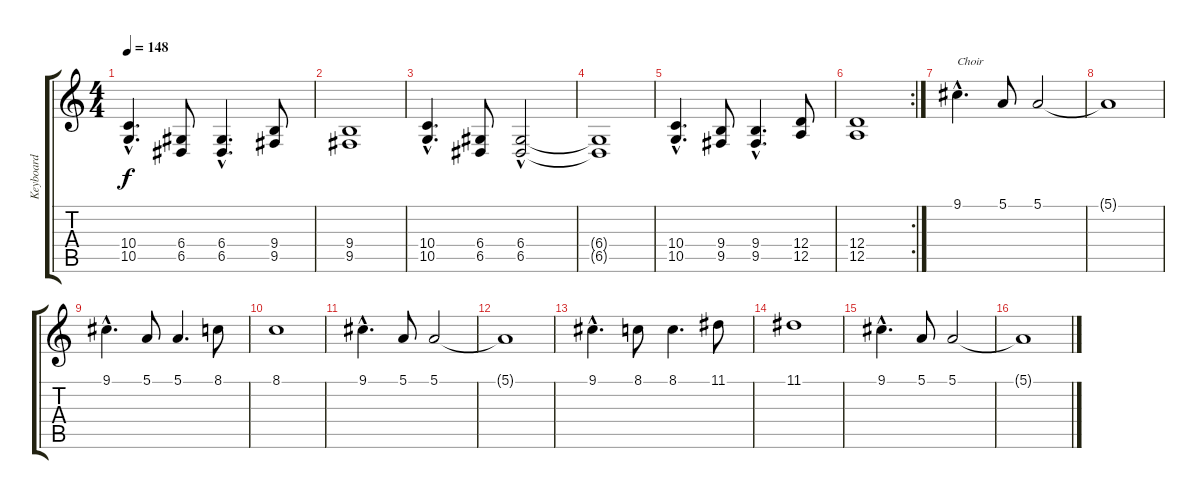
\track ("Keyboard" "Keyboard") {instrument stringensemble1}
\staff {score tabs}
\tuning (E4 B3 G3 D3 A2 E2) {hide}
\ts (4 4)
\tempo 148
\clef g2
\ks c
(10.4{hac} 10.5{hac}).4{d dy f} (6.4 6.5).8 (6.4{hac} 6.5{hac}).4{d} (9.4 9.5).8 |
(9.4 9.5).1 |
(10.4{hac} 10.5{hac}).4{d} (6.4 6.5).8 (6.4{hac} 6.5).2 |
(6.4{t} 6.5{t}).1 |
(10.4{hac} 10.5{hac}).4{d} (9.4 9.5).8 (9.4{hac} 9.5{hac}).4{d} (12.4 12.5).8 |
\rc 2
(12.4 12.5).1 |
9.1{hac}.4{d txt "Choir" instrument pad4choir} 5.1.8 5.1.2 |
5.1{t}.1 |
9.1{hac}.4{d} 5.1.8 5.1.4{d} 8.1.8 |
8.1.1 |
9.1{hac}.4{d} 5.1.8 5.1.2 |
5.1{t}.1 |
9.1{hac}.4{d} 8.1.8 8.1.4{d} 11.1.8 |
11.1.1 |
9.1{hac}.4{d} 5.1.8 5.1.2 |
5.1{t}.1
